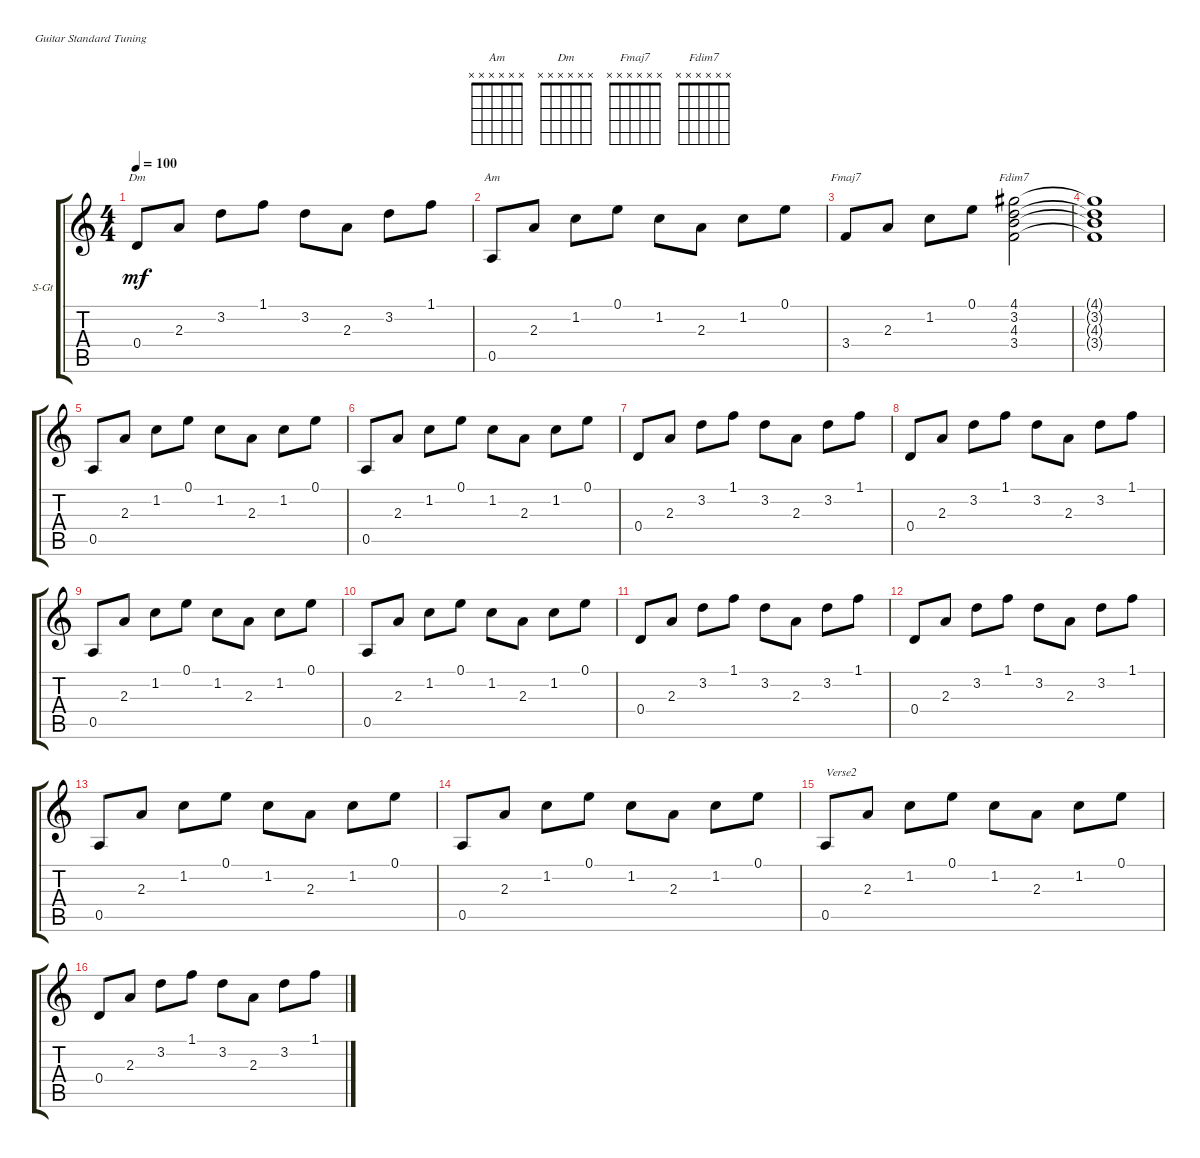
\defaultSystemsLayout 4
\bracketExtendMode groupsimilarinstruments
\firstSystemTrackNameOrientation horizontal
\otherSystemsTrackNameOrientation horizontal
\track ("Steel Guitar" "S-Gt") {instrument acousticguitarsteel}
\staff {score tabs}
\tuning (E4 B3 G3 D3 A2 E2)
\chord ("Am" x x x x x x)
\chord ("Dm" x x x x x x)
\chord ("Fmaj7" x x x x x x)
\chord ("Fdim7" x x x x x x)
\ts (4 4)
\tempo 100
\clef g2
\ks c
0.4.8{ch "Dm" dy mf} 2.3.8 3.2.8 1.1.8 3.2.8 2.3.8 3.2.8 1.1.8 |
0.5.8{ch "Am"} 2.3.8 1.2.8 0.1.8 1.2.8 2.3.8 1.2.8 0.1.8 |
3.4.8{ch "Fmaj7"} 2.3.8 1.2.8 0.1.8 (3.4 4.3 3.2 4.1).2{ch "Fdim7"} |
(3.4{t} 4.3{t} 3.2{t} 4.1{t}).1 |
0.5.8 2.3.8 1.2.8 0.1.8 1.2.8 2.3.8 1.2.8 0.1.8 |
0.5.8 2.3.8 1.2.8 0.1.8 1.2.8 2.3.8 1.2.8 0.1.8 |
0.4.8 2.3.8 3.2.8 1.1.8 3.2.8 2.3.8 3.2.8 1.1.8 |
0.4.8 2.3.8 3.2.8 1.1.8 3.2.8 2.3.8 3.2.8 1.1.8 |
0.5.8 2.3.8 1.2.8 0.1.8 1.2.8 2.3.8 1.2.8 0.1.8 |
0.5.8 2.3.8 1.2.8 0.1.8 1.2.8 2.3.8 1.2.8 0.1.8 |
0.4.8 2.3.8 3.2.8 1.1.8 3.2.8 2.3.8 3.2.8 1.1.8 |
0.4.8 2.3.8 3.2.8 1.1.8 3.2.8 2.3.8 3.2.8 1.1.8 |
0.5.8 2.3.8 1.2.8 0.1.8 1.2.8 2.3.8 1.2.8 0.1.8 |
0.5.8 2.3.8 1.2.8 0.1.8 1.2.8 2.3.8 1.2.8 0.1.8 |
0.5.8{txt "Verse2"} 2.3.8 1.2.8 0.1.8 1.2.8 2.3.8 1.2.8 0.1.8 |
0.4.8 2.3.8 3.2.8 1.1.8 3.2.8 2.3.8 3.2.8 1.1.8
